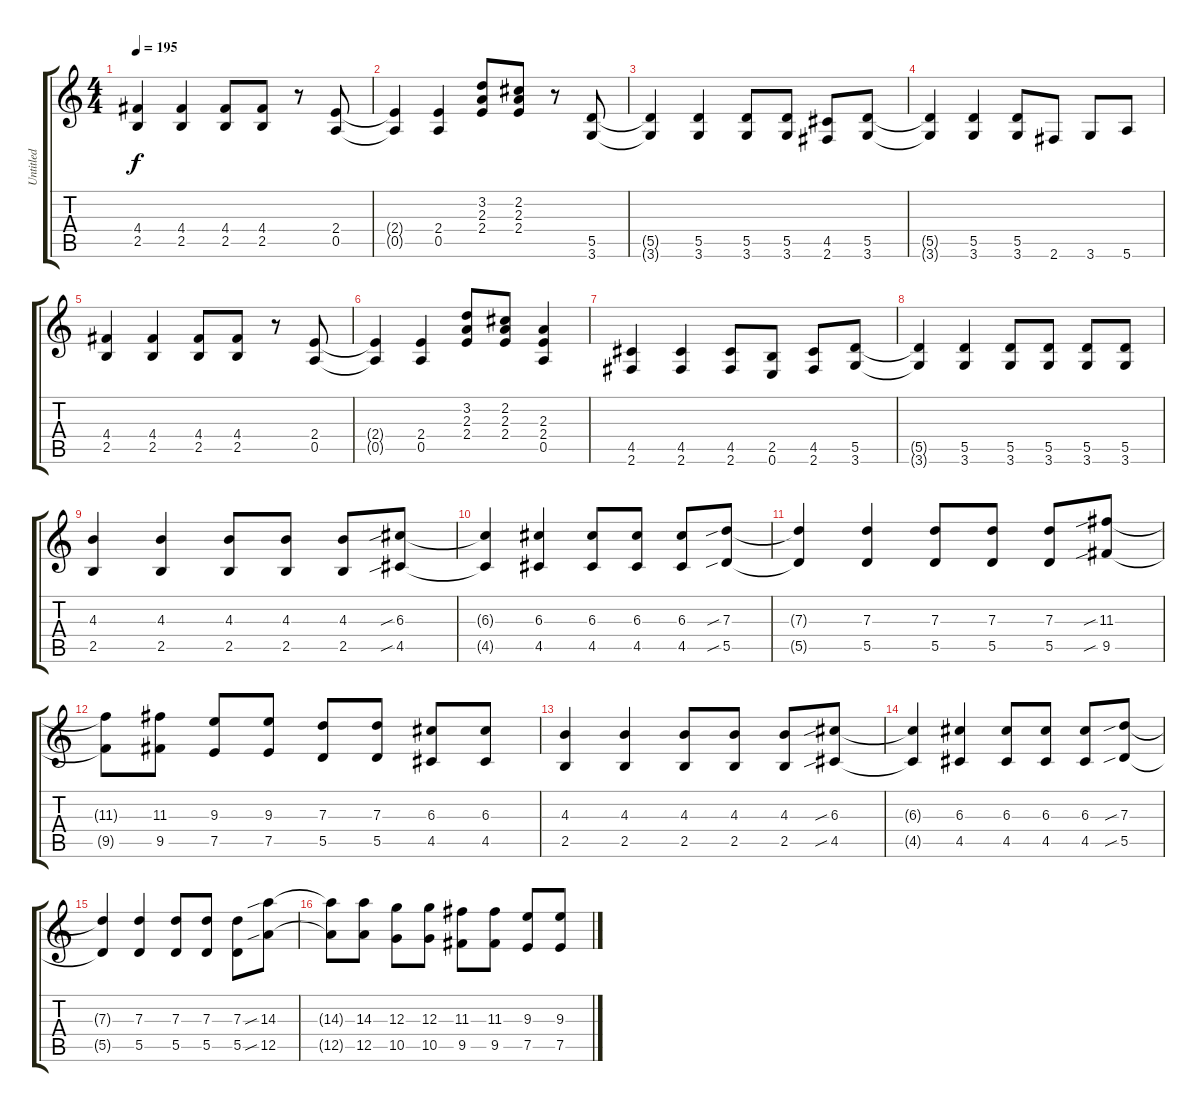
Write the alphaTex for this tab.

\track ("Untitled" "Untitled") {instrument acousticguitarnylon}
\staff {score tabs}
\tuning (E4 B3 G3 D3 A2 E2) {hide}
\ts (4 4)
\tempo 195
\clef g2
\ks c
(4.4 2.5).4{dy f} (4.4 2.5).4 (4.4 2.5).8 (4.4 2.5).8 r.8 (2.4 0.5).8 |
(2.4{t} 0.5{t}).4 (2.4 0.5).4 (3.2 2.3 2.4).8 (2.2 2.3 2.4).8 r.8 (5.5 3.6).8 |
(5.5{t} 3.6{t}).4 (5.5 3.6).4 (5.5 3.6).8 (5.5 3.6).8 (4.5 2.6).8 (5.5 3.6).8 |
(5.5{t} 3.6{t}).4 (5.5 3.6).4 (5.5 3.6).8 2.6.8 3.6.8 5.6.8 |
(4.4 2.5).4 (4.4 2.5).4 (4.4 2.5).8 (4.4 2.5).8 r.8 (2.4 0.5).8 |
(2.4{t} 0.5{t}).4 (2.4 0.5).4 (3.2 2.3 2.4).8 (2.2 2.3 2.4).8 (2.3 2.4 0.5).4 |
(4.5 2.6).4 (4.5 2.6).4 (4.5 2.6).8 (2.5 0.6).8 (4.5 2.6).8 (5.5 3.6).8 |
(5.5{t} 3.6{t}).4 (5.5 3.6).4 (5.5 3.6).8 (5.5 3.6).8 (5.5 3.6).8 (5.5 3.6).8 |
(4.3 2.5).4 (4.3 2.5).4 (4.3 2.5).8 (4.3 2.5).8 (4.3 2.5).8 (6.3{sib} 4.5{sib}).8 |
(6.3{t} 4.5{t}).4 (6.3 4.5).4 (6.3 4.5).8 (6.3 4.5).8 (6.3 4.5).8 (7.3{sib} 5.5{sib}).8 |
(7.3{t} 5.5{t}).4 (7.3 5.5).4 (7.3 5.5).8 (7.3 5.5).8 (7.3 5.5).8 (11.3{sib} 9.5{sib}).8 |
(11.3{t} 9.5{t}).8 (11.3 9.5).8 (9.3 7.5).8 (9.3 7.5).8 (7.3 5.5).8 (7.3 5.5).8 (6.3 4.5).8 (6.3 4.5).8 |
(4.3 2.5).4 (4.3 2.5).4 (4.3 2.5).8 (4.3 2.5).8 (4.3 2.5).8 (6.3{sib} 4.5{sib}).8 |
(6.3{t} 4.5{t}).4 (6.3 4.5).4 (6.3 4.5).8 (6.3 4.5).8 (6.3 4.5).8 (7.3{sib} 5.5{sib}).8 |
(7.3{t} 5.5{t}).4 (7.3 5.5).4 (7.3 5.5).8 (7.3 5.5).8 (7.3 5.5).8 (14.3{sib} 12.5{sib}).8 |
(14.3{t} 12.5{t}).8 (14.3 12.5).8 (12.3 10.5).8 (12.3 10.5).8 (11.3 9.5).8 (11.3 9.5).8 (9.3 7.5).8 (9.3 7.5).8
